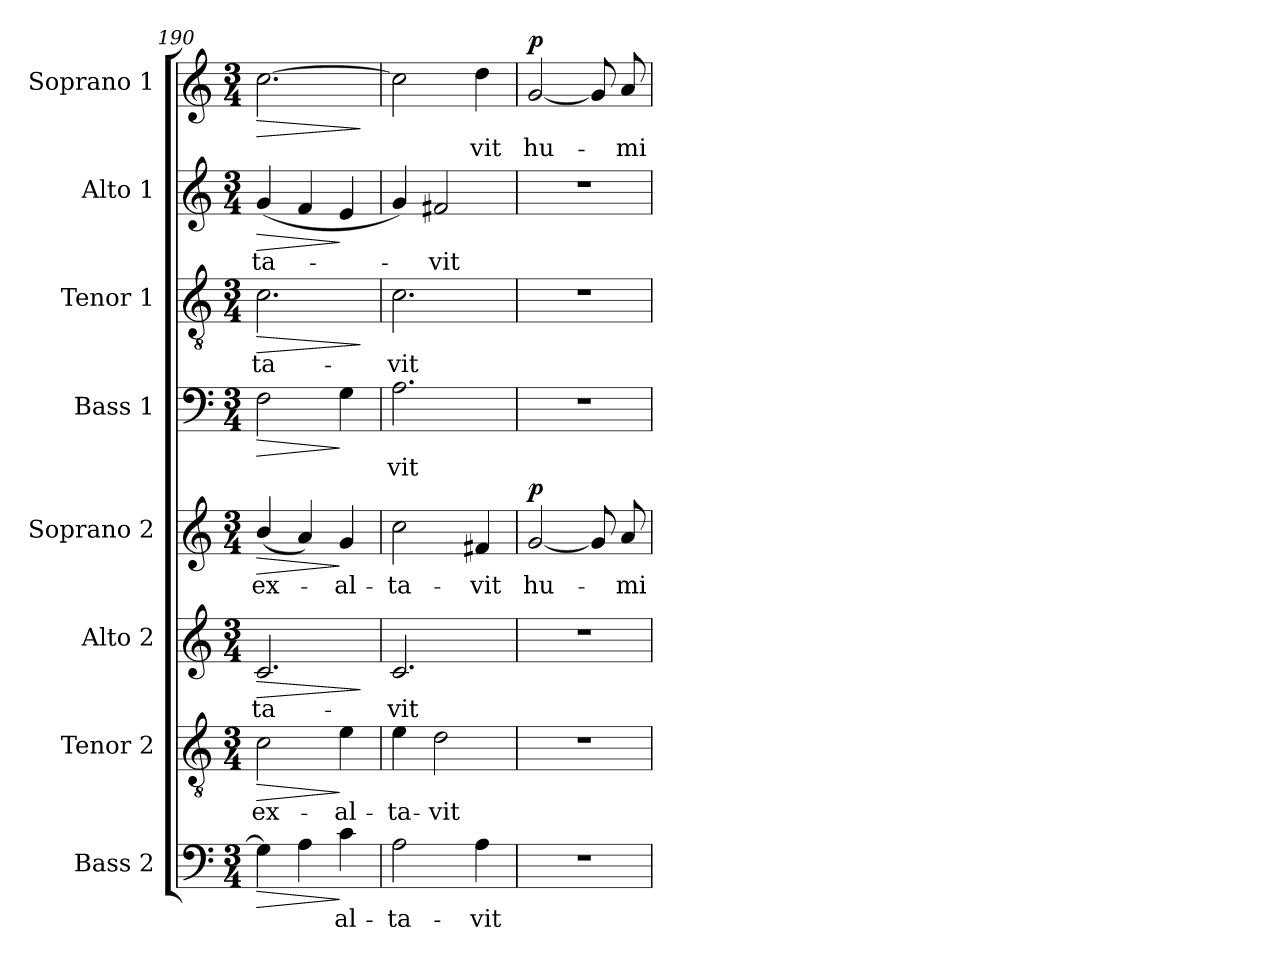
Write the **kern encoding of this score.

**kern	**text	**dynam	**kern	**text	**dynam	**kern	**text	**dynam	**kern	**text	**dynam	**kern	**text	**dynam	**kern	**text	**dynam	**kern	**text	**dynam	**kern	**text	**dynam
*part8	*part8	*part8	*part7	*part7	*part7	*part6	*part6	*part6	*part5	*part5	*part5	*part4	*part4	*part4	*part3	*part3	*part3	*part2	*part2	*part2	*part1	*part1	*part1
*staff8	*staff8	*staff8	*staff7	*staff7	*staff7	*staff6	*staff6	*staff6	*staff5	*staff5	*staff5	*staff4	*staff4	*staff4	*staff3	*staff3	*staff3	*staff2	*staff2	*staff2	*staff1	*staff1	*staff1
*I"Bass 2	*	*	*I"Tenor 2	*	*	*I"Alto 2	*	*	*I"Soprano 2	*	*	*I"Bass 1	*	*	*I"Tenor 1	*	*	*I"Alto 1	*	*	*I"Soprano 1	*	*
*I'B 2.	*	*	*I'T 2.	*	*	*I'A 2.	*	*	*I'S 2.	*	*	*I'B 1.	*	*	*I'T 1.	*	*	*I'A 1.	*	*	*I'S 1.	*	*
*clefF4	*	*	*clefGv2	*	*	*clefG2	*	*	*clefG2	*	*	*clefF4	*	*	*clefGv2	*	*	*clefG2	*	*	*clefG2	*	*
*	*	*	*ITrd7c12	*	*	*	*	*	*	*	*	*	*	*	*ITrd7c12	*	*	*	*	*	*	*	*
*k[]	*	*	*k[]	*	*	*k[]	*	*	*k[]	*	*	*k[]	*	*	*k[]	*	*	*k[]	*	*	*k[]	*	*
*C:	*	*	*C:	*	*	*C:	*	*	*C:	*	*	*C:	*	*	*C:	*	*	*C:	*	*	*C:	*	*
*M3/4	*	*	*M3/4	*	*	*M3/4	*	*	*M3/4	*	*	*M3/4	*	*	*M3/4	*	*	*M3/4	*	*	*M3/4	*	*
=190	=190	=190	=190	=190	=190	=190	=190	=190	=190	=190	=190	=190	=190	=190	=190	=190	=190	=190	=190	=190	=190	=190	=190
!	!	!LO:HP:b	!	!	!	!	!	!	!	!	!	!	!	!	!	!	!	!	!	!	!	!	!
!	!	!	!	!LO:LY:b:color=#000000	!LO:HP:b	!	!	!	!	!	!	!	!	!	!	!	!	!	!	!	!	!	!
!	!	!	!	!	!	!	!LO:LY:b:color=#000000	!LO:HP:b	!	!	!	!	!	!	!	!	!	!	!	!	!	!	!
!	!	!	!	!	!	!	!	!	!	!LO:LY:b:color=#000000	!LO:HP:b	!	!	!LO:HP:b	!	!	!	!	!	!	!	!	!
!	!	!	!	!	!	!	!	!	!	!	!	!	!	!	!	!LO:LY:b:color=#000000	!LO:HP:b	!	!	!	!	!	!
!	!	!	!	!	!	!	!	!	!	!	!	!	!	!	!	!	!	!	!LO:LY:b:color=#000000	!LO:HP:b	!	!	!LO:HP:b
4Gi\]	.	>	2Ci\	ex-	>	2.ci/	-ta-	>	(4bi/	ex-	>	2Fi\	.	>	2.Ci\	-ta-	>	(4gi/	-ta-	>	[2.cci\	.	>
4Ai\	.	.	.	.	.	.	.	.	4ai/)	.	.	.	.	.	.	.	.	4fi/	.	.	.	.	.
!	!LO:LY:b:color=#000000	!	!	!	!	!	!	!	!	!	!	!	!	!	!	!	!	!	!	!	!	!	!
!	!	!	!	!LO:LY:b:color=#000000	!	!	!	!	!	!	!	!	!	!	!	!	!	!	!	!	!	!	!
!	!	!	!	!	!	!	!	!	!	!LO:LY:b:color=#000000	!	!	!	!	!	!	!	!	!	!	!	!	!
4ci\	-al-	]	4Ei\	-al-	]	.	.	.	4gi/	-al-	]	4Gi\	.	]	.	.	.	4ei/	.	]	.	.	.
.	.	.	.	.	.	.	.	]	.	.	.	.	.	.	.	.	]	.	.	.	.	.	]
=191	=191	=191	=191	=191	=191	=191	=191	=191	=191	=191	=191	=191	=191	=191	=191	=191	=191	=191	=191	=191	=191	=191	=191
!	!LO:LY:b:color=#000000	!	!	!	!	!	!	!	!	!	!	!	!	!	!	!	!	!	!	!	!	!	!
!	!	!	!	!LO:LY:b:color=#000000	!	!	!	!	!	!	!	!	!	!	!	!	!	!	!	!	!	!	!
!	!	!	!	!	!	!	!LO:LY:b:color=#000000	!	!	!	!	!	!	!	!	!	!	!	!	!	!	!	!
!	!	!	!	!	!	!	!	!	!	!LO:LY:b:color=#000000	!	!	!	!	!	!	!	!	!	!	!	!	!
!	!	!	!	!	!	!	!	!	!	!	!	!	!LO:LY:b:color=#000000	!	!	!	!	!	!	!	!	!	!
!	!	!	!	!	!	!	!	!	!	!	!	!	!	!	!	!LO:LY:b:color=#000000	!	!	!	!	!	!	!
2Ai\	-ta-	.	4Ei\	-ta-	.	2.ci/	-vit	.	2cci\	-ta-	.	2.Ai\	-vit	.	2.Ci\	-vit	.	4gi/)	.	.	2cci\]	.	.
!	!	!	!	!LO:LY:b:color=#000000	!	!	!	!	!	!	!	!	!	!	!	!	!	!	!	!	!	!	!
!	!	!	!	!	!	!	!	!	!	!	!	!	!	!	!	!	!	!	!LO:LY:b:color=#000000	!	!	!	!
.	.	.	2Di\	-vit	.	.	.	.	.	.	.	.	.	.	.	.	.	2f#Xi/	-vit	.	.	.	.
!	!LO:LY:b:color=#000000	!	!	!	!	!	!	!	!	!	!	!	!	!	!	!	!	!	!	!	!	!	!
!	!	!	!	!	!	!	!	!	!	!LO:LY:b:color=#000000	!	!	!	!	!	!	!	!	!	!	!	!	!
!	!	!	!	!	!	!	!	!	!	!	!	!	!	!	!	!	!	!	!	!	!	!LO:LY:b:color=#000000	!
4Ai\	-vit	.	.	.	.	.	.	.	4f#Xi/	-vit	.	.	.	.	.	.	.	.	.	.	4ddi\	-vit	.
=192	=192	=192	=192	=192	=192	=192	=192	=192	=192	=192	=192	=192	=192	=192	=192	=192	=192	=192	=192	=192	=192	=192	=192
!LO:N:vis=1	!	!	!LO:N:vis=1	!	!	!LO:N:vis=1	!	!	!	!	!	!	!	!	!	!	!	!	!	!	!	!	!
!	!	!	!	!	!	!	!	!	!	!LO:LY:b:color=#000000	!	!LO:N:vis=1	!	!	!LO:N:vis=1	!	!	!LO:N:vis=1	!	!	!	!	!
!	!	!	!	!	!	!	!	!	!	!	!	!	!	!	!	!	!	!	!	!	!	!LO:LY:b:color=#000000	!
2.r	.	.	2.r	.	.	2.r	.	.	[2gi/	hu-	p	2.r	.	.	2.r	.	.	2.r	.	.	[2gi/	hu-	p
.	.	.	.	.	.	.	.	.	8gi/]	.	.	.	.	.	.	.	.	.	.	.	8gi/]	.	.
!	!	!	!	!	!	!	!	!	!	!LO:LY:b:color=#000000	!	!	!	!	!	!	!	!	!	!	!	!	!
!	!	!	!	!	!	!	!	!	!	!	!	!	!	!	!	!	!	!	!	!	!	!LO:LY:b:color=#000000	!
.	.	.	.	.	.	.	.	.	8ai/	-mi-	.	.	.	.	.	.	.	.	.	.	8ai/	-mi-	.
=	=	=	=	=	=	=	=	=	=	=	=	=	=	=	=	=	=	=	=	=	=	=	=
*-	*-	*-	*-	*-	*-	*-	*-	*-	*-	*-	*-	*-	*-	*-	*-	*-	*-	*-	*-	*-	*-	*-	*-
